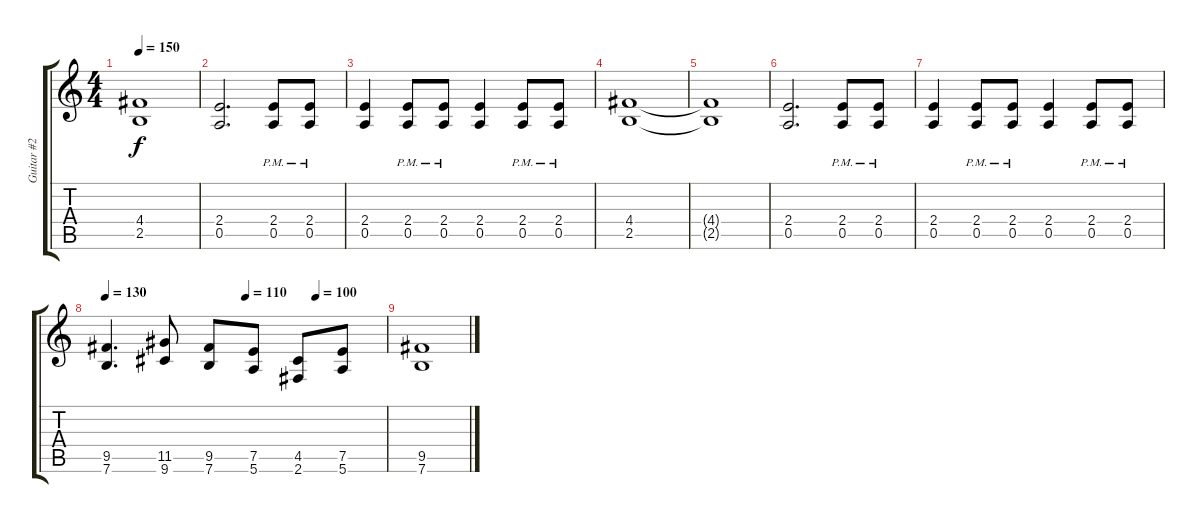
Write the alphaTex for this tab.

\track ("Guitar #2" "Guitar #2") {instrument distortionguitar}
\staff {score tabs}
\tuning (E4 B3 G3 D3 A2 E2) {hide}
\ts (4 4)
\tempo 150
\clef g2
\ks c
(4.4{t} 2.5{t}).1{dy f} |
(2.4 0.5).2{d} (2.4{pm} 0.5{pm}).8 (2.4{pm} 0.5{pm}).8 |
(2.4 0.5).4 (2.4{pm} 0.5{pm}).8 (2.4{pm} 0.5{pm}).8 (2.4 0.5).4 (2.4{pm} 0.5{pm}).8 (2.4{pm} 0.5{pm}).8 |
(4.4 2.5).1 |
(4.4{t} 2.5{t}).1 |
(2.4 0.5).2{d} (2.4{pm} 0.5{pm}).8 (2.4{pm} 0.5{pm}).8 |
(2.4 0.5).4 (2.4{pm} 0.5{pm}).8 (2.4{pm} 0.5{pm}).8 (2.4 0.5).4 (2.4{pm} 0.5{pm}).8 (2.4{pm} 0.5{pm}).8 |
\tempo 130
\tempo (110 0.5)
\tempo (100 0.75)
(9.5 7.6).4{d} (11.5 9.6).8 (9.5 7.6).8 (7.5 5.6).8 (4.5 2.6).8 (7.5 5.6).8 |
(9.5 7.6).1
